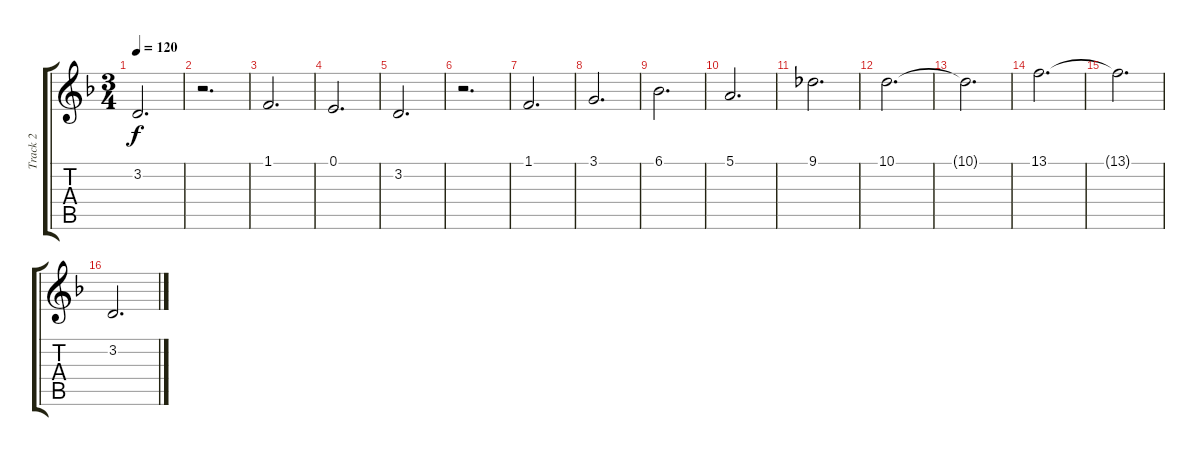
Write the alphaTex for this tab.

\track ("Track 2" "Track 2") {instrument cello}
\staff {score tabs}
\tuning (E4 B3 G3 D3 A2 E2) {hide}
\ts (3 4)
\tempo 120
\clef g2
\ks dminor
3.2.2{d dy f} |
r.2{d} |
1.1.2{d} |
0.1.2{d} |
3.2.2{d} |
r.2{d} |
1.1.2{d} |
3.1.2{d} |
6.1.2{d} |
5.1.2{d} |
9.1.2{d} |
10.1.2{d} |
10.1{t}.2{d} |
13.1.2{d} |
13.1{t}.2{d} |
3.2.2{d}
